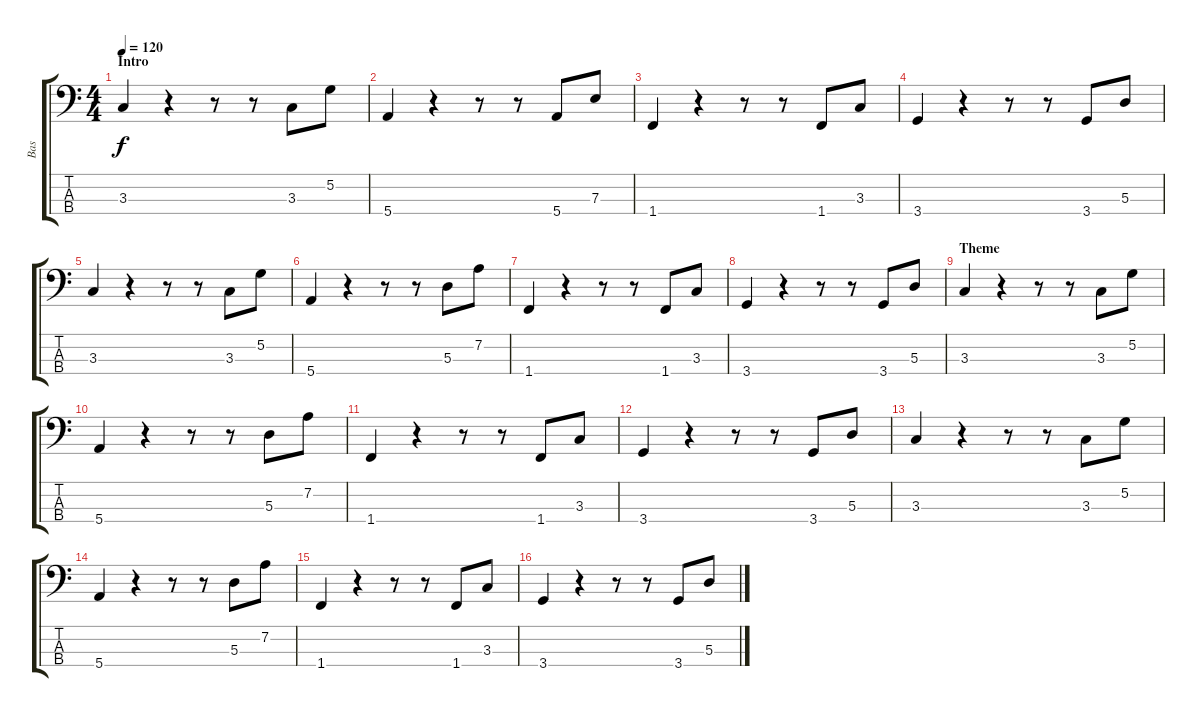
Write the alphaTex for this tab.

\track ("Bas" "Bas") {instrument electricbassfinger}
\staff {score tabs}
\tuning (G2 D2 A1 E1) {hide}
\ts (4 4)
\section ("" "Intro")
\tempo 120
\clef f4
\ks c
3.3.4{dy f instrument electricbassfinger} r.4 r.8 r.8 3.3.8 5.2.8 |
5.4.4 r.4 r.8 r.8 5.4.8 7.3.8 |
1.4.4 r.4 r.8 r.8 1.4.8 3.3.8 |
3.4.4 r.4 r.8 r.8 3.4.8 5.3.8 |
3.3.4 r.4 r.8 r.8 3.3.8 5.2.8 |
5.4.4 r.4 r.8 r.8 5.3.8 7.2.8 |
1.4.4 r.4 r.8 r.8 1.4.8 3.3.8 |
3.4.4 r.4 r.8 r.8 3.4.8 5.3.8 |
\section ("" "Theme")
3.3.4 r.4 r.8 r.8 3.3.8 5.2.8 |
5.4.4 r.4 r.8 r.8 5.3.8 7.2.8 |
1.4.4 r.4 r.8 r.8 1.4.8 3.3.8 |
3.4.4 r.4 r.8 r.8 3.4.8 5.3.8 |
3.3.4 r.4 r.8 r.8 3.3.8 5.2.8 |
5.4.4 r.4 r.8 r.8 5.3.8 7.2.8 |
1.4.4 r.4 r.8 r.8 1.4.8 3.3.8 |
3.4.4 r.4 r.8 r.8 3.4.8 5.3.8
